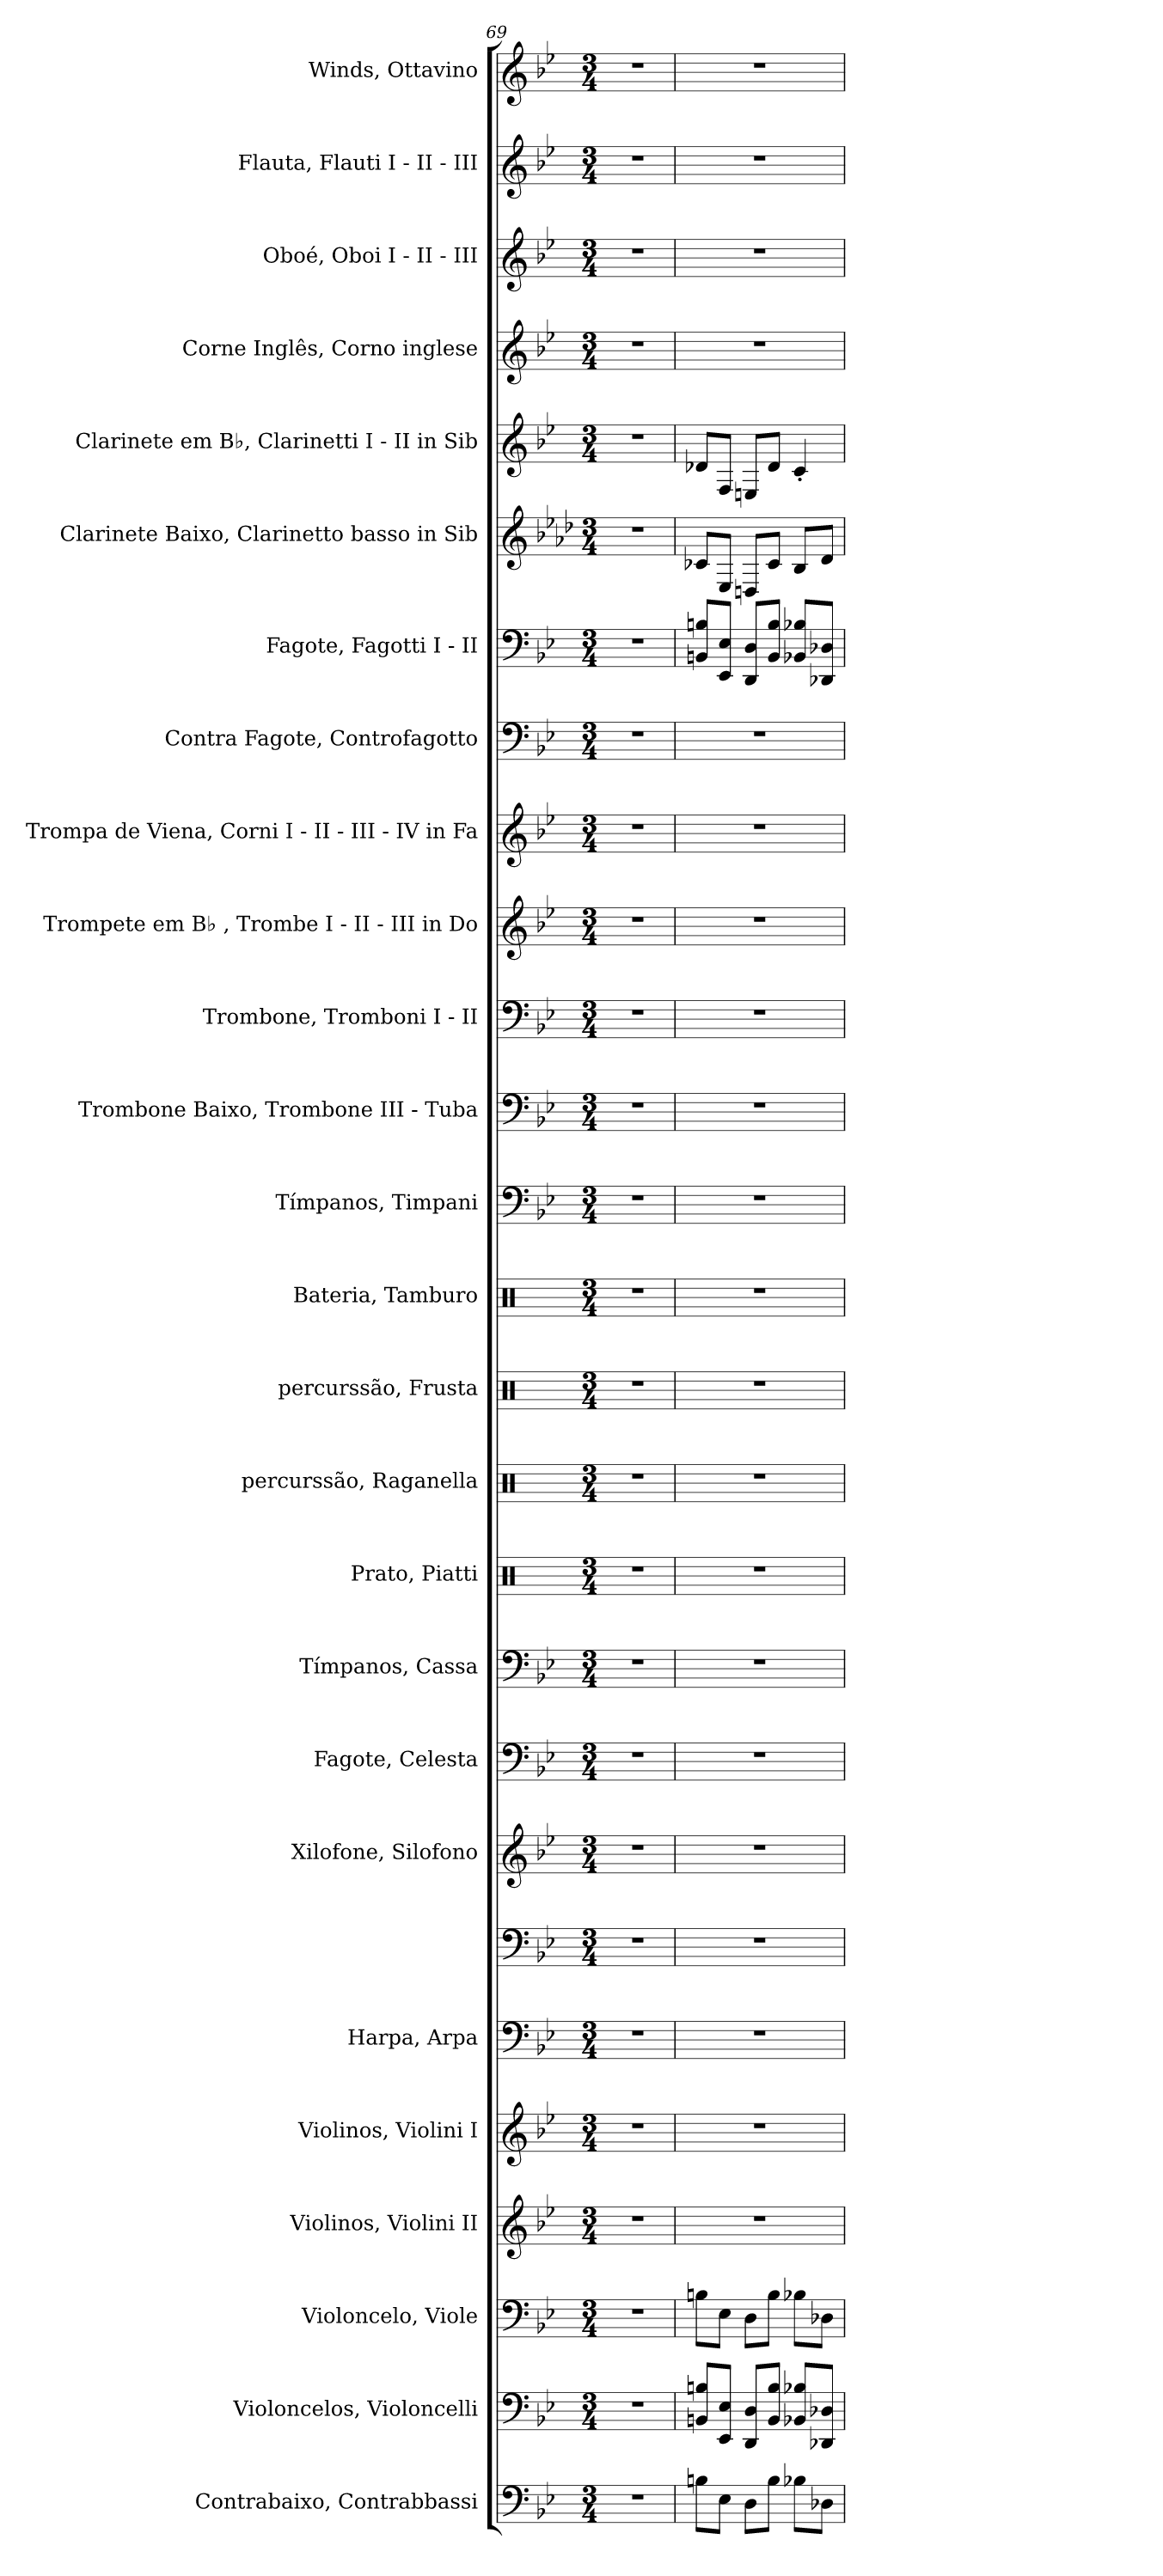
**kern	**kern	**kern	**kern	**kern	**kern	**kern	**kern	**kern	**kern	**kern	**kern	**kern	**kern	**kern	**kern	**kern	**kern	**kern	**kern	**kern	**kern	**kern	**kern	**kern	**kern	**kern
*part26	*part25	*part24	*part23	*part22	*part21	*part21	*part20	*part19	*part18	*part17	*part16	*part15	*part14	*part13	*part12	*part11	*part10	*part9	*part8	*part7	*part6	*part5	*part4	*part3	*part2	*part1
*staff27	*staff26	*staff25	*staff24	*staff23	*staff22	*staff21	*staff20	*staff19	*staff18	*staff17	*staff16	*staff15	*staff14	*staff13	*staff12	*staff11	*staff10	*staff9	*staff8	*staff7	*staff6	*staff5	*staff4	*staff3	*staff2	*staff1
*I"Contrabaixo, Contrabbassi	*I"Violoncelos, Violoncelli	*I"Violoncelo, Viole	*I"Violinos, Violini II	*I"Violinos, Violini I	*I"Harpa, Arpa	*	*I"Xilofone, Silofono	*I"Fagote, Celesta	*I"Tímpanos, Cassa	*I"Prato, Piatti	*I"percurssão, Raganella	*I"percurssão, Frusta	*I"Bateria, Tamburo	*I"Tímpanos, Timpani	*I"Trombone Baixo, Trombone III - Tuba	*I"Trombone, Tromboni I - II	*I"Trompete em B♭ , Trombe I - II - III in Do	*I"Trompa de Viena, Corni I - II - III - IV in Fa	*I"Contra Fagote, Controfagotto	*I"Fagote, Fagotti I - II	*I"Clarinete Baixo, Clarinetto basso in Sib	*I"Clarinete em B♭, Clarinetti I - II in Sib	*I"Corne Inglês, Corno inglese	*I"Oboé, Oboi I - II - III	*I"Flauta, Flauti I - II - III	*I"Winds, Ottavino
*I'Cb.	*I'Vcs.	*I'Vc.	*I'Vno.	*I'Vno.	*I'Hpa.	*	*I'Xil.	*I'Fg.	*	*I'Prt.	*I'Perc.	*I'Perc.	*	*I'Timp.	*I'Tbn. B.	*I'Tbn.	*I'Tp. B♭	*	*I'Ct. Fg.	*I'Fg.	*I'Cl. B.	*I'Cl. B♭	*I'C. I.	*I'Ob.	*I'Fl.	*I'Wi.
*clefF4	*clefF4	*clefF4	*clefG2	*clefG2	*clefF4	*clefF4	*clefG2	*clefF4	*clefF4	*clefX	*clefX	*clefX	*clefX	*clefF4	*clefF4	*clefF4	*clefG2	*clefG2	*clefF4	*clefF4	*clefG2	*clefG2	*clefG2	*clefG2	*clefG2	*clefG2
*ITrd7c12	*	*	*	*	*	*	*ITrd-7c-12	*	*	*	*	*	*	*	*	*	*ITrd1c2	*ITrd4c7	*ITrd7c12	*	*ITrd8c14	*ITrd1c2	*ITrd4c7	*	*	*
*k[b-e-]	*k[b-e-]	*k[b-e-]	*k[b-e-]	*k[b-e-]	*k[b-e-]	*k[b-e-]	*k[b-e-]	*k[b-e-]	*k[b-e-]	*k[]	*k[]	*k[]	*k[]	*k[b-e-]	*k[b-e-]	*k[b-e-]	*k[b-e-a-d-]	*k[b-e-a-]	*k[b-e-]	*k[b-e-]	*k[b-e-a-d-]	*k[b-e-a-d-]	*k[b-e-a-]	*k[b-e-]	*k[b-e-]	*k[b-e-]
*M3/4	*M3/4	*M3/4	*M3/4	*M3/4	*M3/4	*M3/4	*M3/4	*M3/4	*M3/4	*M3/4	*M3/4	*M3/4	*M3/4	*M3/4	*M3/4	*M3/4	*M3/4	*M3/4	*M3/4	*M3/4	*M3/4	*M3/4	*M3/4	*M3/4	*M3/4	*M3/4
=69	=69	=69	=69	=69	=69	=69	=69	=69	=69	=69	=69	=69	=69	=69	=69	=69	=69	=69	=69	=69	=69	=69	=69	=69	=69	=69
2.r	2.r	2.r	2.r	2.r	2.r	2.r	2.r	2.r	2.r	2.r	2.r	2.r	2.r	2.r	2.r	2.r	2.r	2.r	2.r	2.r	2.r	2.r	2.r	2.r	2.r	2.r
!!LO:PB:g=z
=70	=70	=70	=70	=70	=70	=70	=70	=70	=70	=70	=70	=70	=70	=70	=70	=70	=70	=70	=70	=70	=70	=70	=70	=70	=70	=70
*	*	*	*	*	*	*	*	*	*	*	*	*	*	*	*	*	*	*	*	*	*	*	*	*	*	*MM285
8BBn\L	8BBn/ 8Bn/L	8Bn\L	2.r	2.r	2.r	2.r	2.r	2.r	2.r	2.r	2.r	2.r	2.r	2.r	2.r	2.r	2.r	2.r	2.r	8BBn/ 8Bn/L	8C-X/L	8c-X/L	2.r	2.r	2.r	2.r
8EE-\J	8EE-/ 8E-/J	8E-\J	.	.	.	.	.	.	.	.	.	.	.	.	.	.	.	.	.	8EE-/ 8E-/J	8EE-/J	8E-/J	.	.	.	.
8DD\L	8DD/ 8D/L	8D\L	.	.	.	.	.	.	.	.	.	.	.	.	.	.	.	.	.	8DD/ 8D/L	8DDn/L	8Dn/L	.	.	.	.
8BB\J	8BB/ 8B/J	8B\J	.	.	.	.	.	.	.	.	.	.	.	.	.	.	.	.	.	8BB/ 8B/J	8C-/J	8c-/J	.	.	.	.
8BB-X\L	8BB-X/ 8B-X/L	8B-X\L	.	.	.	.	.	.	.	.	.	.	.	.	.	.	.	.	.	8BB-X/ 8B-X/L	8BB-/L	4B-'/	.	.	.	.
8DD-X\J	8DD-X/ 8D-X/J	8D-X\J	.	.	.	.	.	.	.	.	.	.	.	.	.	.	.	.	.	8DD-X/ 8D-X/J	8D-/J	.	.	.	.	.
=	=	=	=	=	=	=	=	=	=	=	=	=	=	=	=	=	=	=	=	=	=	=	=	=	=	=
*-	*-	*-	*-	*-	*-	*-	*-	*-	*-	*-	*-	*-	*-	*-	*-	*-	*-	*-	*-	*-	*-	*-	*-	*-	*-	*-
